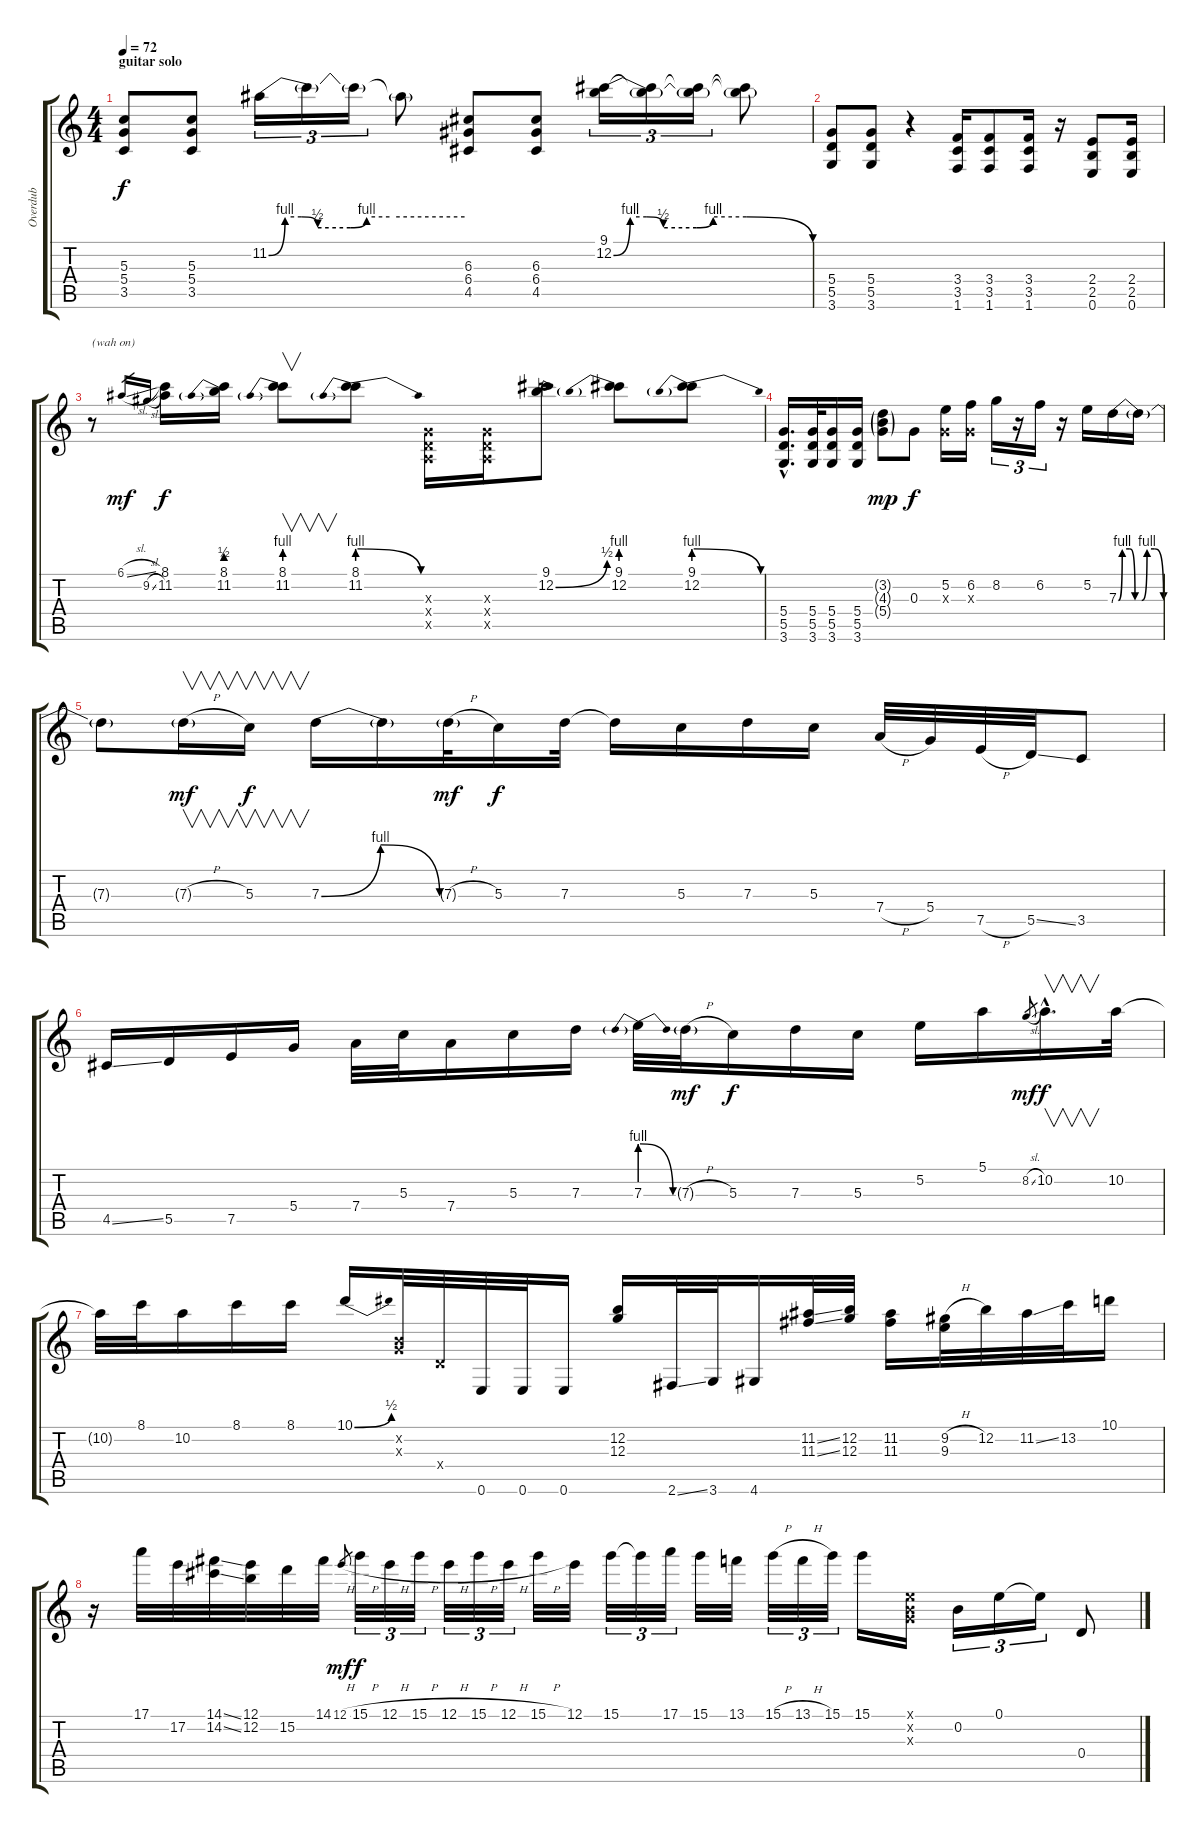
\track ("Overdub" "Overdub") {instrument fretlessbass}
\staff {score tabs}
\tuning (E4 B3 G3 D3 A2 E2) {hide}
\ts (4 4)
\section ("" "guitar solo")
\tempo 72
\clef g2
\ks c
(5.3 5.4 3.5).8{dy f} (5.3 5.4 3.5).8 11.2{be (custom 0 0 5 4 10 4 15 2 25 2 30 4 37 4 60 4)}.16{tu (3 2)} 11.2{t}.16{tu (3 2)} 11.2{t}.16{tu (3 2)} 11.2{t}.8 (6.3 6.4 4.5).8 (6.3 6.4 4.5).8 (9.1 12.2{be (custom 0 0 5 4 10 4 15 2 25 2 30 4 40 4 60 0)}).16{tu (3 2)} (9.1{t} 12.2{t}).16{tu (3 2)} (9.1{t} 12.2{t}).16{tu (3 2)} (9.1{t} 12.2{t}).8 |
(5.4 5.5 3.6).8 (5.4 5.5 3.6).8 r.4 (3.4 3.5 1.6).16 (3.4 3.5 1.6).8 (3.4 3.5 1.6).16 r.16 (2.4 2.5 0.6).8 (2.4 2.5 0.6).16 |
r.8{txt "(wah on)"} 6.1{sl}.16{gr dy mf} 9.2{sl}.16{gr} (8.1 11.2).16{dy f} (8.1 11.2{be (prebend 0 2 60 2)}).16 (8.1 11.2{be (prebend 0 4 60 4)}).8{v} (8.1 11.2{be (prebendrelease 0 4 60 0)}).8 (0.3{x} 0.4{x} 0.5{x}).16 (0.3{x} 0.4{x} 0.5{x}).16 (9.1 12.2{be (bend 0 0 60 2)}).8 (9.1 12.2{be (prebend 0 4 60 4)}).8 (9.1 12.2{be (prebendrelease 0 4 60 0)}).8 |
(5.4{hac} 5.5{hac} 3.6{hac}).16{d} (5.4 5.5 3.6).32 (5.4 5.5 3.6).16 (5.4 5.5 3.6).16 (3.2{g} 4.3{g} 5.4{g}).8{dy mp} 0.3.8{dy f} (5.2 0.3{x}).16 (6.2 0.3{x}).16 8.2.16{tu (3 2)} r.16{tu (3 2)} 6.2.16{tu (3 2)} r.16 5.2.16 7.3{be (custom 0 0 5 4 15 4 22 0 31 0 38 4 48 4 60 0)}.16 7.3{t}.16 |
7.3{t}.8 7.3{h g}.16{v dy mf} 5.3.16{v dy f} 7.3{be (bendrelease 0 0 15 4 30 4 60 0)}.16 7.3{t}.16 7.3{h g}.32{dy mf} 5.3.16{dy f} 7.3.32 7.3{t}.16 5.3.16 7.3.16 5.3.16 7.4{h}.32 5.4.32 7.5{h}.32 5.5{ss}.32 3.5.8 |
4.5{ss}.16 5.5.16 7.5.16 5.4.16 7.4.32 5.3.32 7.4.16 5.3.16 7.3.16 7.3{be (prebendrelease 0 4 60 0)}.32 7.3{h g}.32{dy mf} 5.3.16{dy f} 7.3.16 5.3.16 5.2.16 5.1.16 8.2{sl}.8{gr dy mf} 10.2{hac}.16{v d dy f} 10.2.32 |
10.2{t}.32 8.1.32 10.2.16 8.1.16 8.1.16 10.1{be (bend 0 0 60 2)}.16 (0.2{x} 0.3{x}).32 0.4{x}.32 0.6.32 0.6.32 0.6.16 (12.2 12.3).16 2.6{ss}.32 3.6.32 4.6.16 (11.2{ss} 11.3{ss}).32 (12.2 12.3).32 (11.2 11.3).16 (9.2{h} 9.3).32 12.2.32 11.2{ss}.32 13.2.32 10.1.16 |
r.16 17.1.32 17.2.32 (14.1{ss} 14.2{ss}).32 (12.1 12.2).32 15.2.32 14.1.32 12.1{h}.8{gr dy mf} 15.1{h}.32{tu (3 2) dy f} 12.1{h}.32{tu (3 2)} 15.1{h}.32{tu (3 2)} 12.1{h}.32{tu (3 2)} 15.1{h}.32{tu (3 2)} 12.1{h}.32{tu (3 2)} 15.1{h}.32 12.1.32 15.1.32{tu (3 2)} 15.1{t}.32{tu (3 2)} 17.1.32{tu (3 2)} 15.1.32 13.1.32 15.1{h}.32{tu (3 2)} 13.1{h}.32{tu (3 2)} 15.1.32{tu (3 2)} 15.1.16 (0.1{x} 0.2{x} 0.3{x}).16 0.2.16{tu (3 2)} 0.1.16{tu (3 2)} 0.1{t}.16{tu (3 2)} 0.4.8
